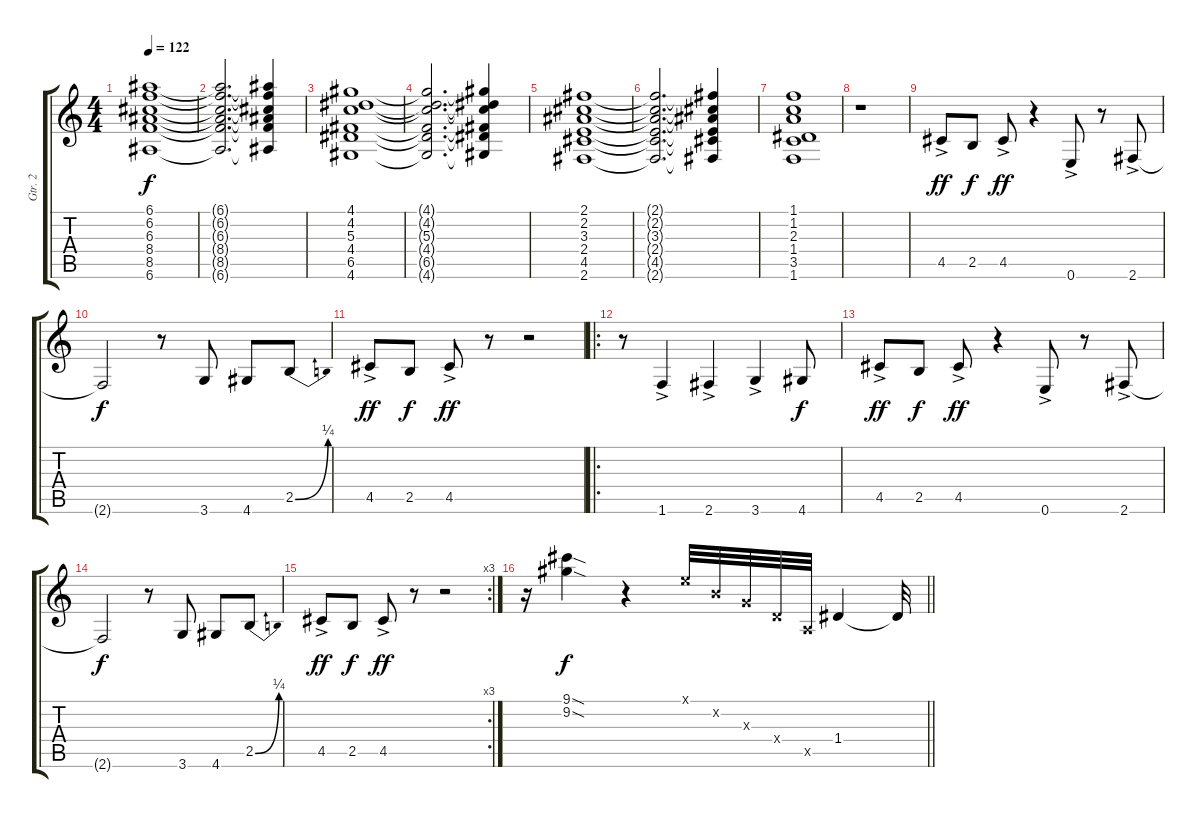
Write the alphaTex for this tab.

\track ("Gtr. 2" "Gtr. 2") {instrument electricguitarjazz}
\staff {score tabs}
\tuning (E4 B3 G3 D3 A2 E2) {hide}
\ts (4 4)
\tempo 122
\clef g2
\ks c
(6.1 6.2 6.3 8.4 8.5 6.6).1{dy f instrument electricguitarjazz} |
(6.1{t} 6.2{t} 6.3{t} 8.4{t} 8.5{t} 6.6{t}).2{d} (6.1{t} 6.2{t} 6.3{t} 8.4{t} 8.5{t} 6.6{t}).4 |
(4.1 4.2 5.3 4.4 6.5 4.6).1 |
(4.1{t} 4.2{t} 5.3{t} 4.4{t} 6.5{t} 4.6{t}).2{d} (4.1{t} 4.2{t} 5.3{t} 4.4{t} 6.5{t} 4.6{t}).4 |
(2.1 2.2 3.3 2.4 4.5 2.6).1 |
(2.1{t} 2.2{t} 3.3{t} 2.4{t} 4.5{t} 2.6{t}).2{d} (2.1{t} 2.2{t} 3.3{t} 2.4{t} 4.5{t} 2.6{t}).4 |
(1.1 1.2 2.3 1.4 3.5 1.6).1 |
r.1 |
4.5{ac}.8{dy ff} 2.5.8{dy f} 4.5{ac}.8{dy ff} r.4 0.6{ac}.8 r.8 2.6{ac}.8 |
2.6{t}.2{dy f} r.8 3.6.8 4.6.8 2.5{be (bend 0 0 60 1)}.8 |
4.5{ac}.8{dy ff} 2.5.8{dy f} 4.5{ac}.8{dy ff} r.8 r.2 |
\ro
r.8 1.6{ac}.4 2.6{ac}.4 3.6{ac}.4 4.6.8{dy f} |
4.5{ac}.8{dy ff} 2.5.8{dy f} 4.5{ac}.8{dy ff} r.4 0.6{ac}.8 r.8 2.6{ac}.8 |
2.6{t}.2{dy f} r.8 3.6.8 4.6.8 2.5{be (bend 0 0 60 1)}.8 |
\rc 3
4.5{ac}.8{dy ff} 2.5.8{dy f} 4.5{ac}.8{dy ff} r.8 r.2 |
\barLineRight lightlight
r.16 (9.1{sod} 9.2{sod}).4{dy f} r.4 0.1{x}.32 0.2{x}.32 0.3{x}.32 0.4{x}.32 0.5{x}.32 1.4.4 1.4{t}.32
